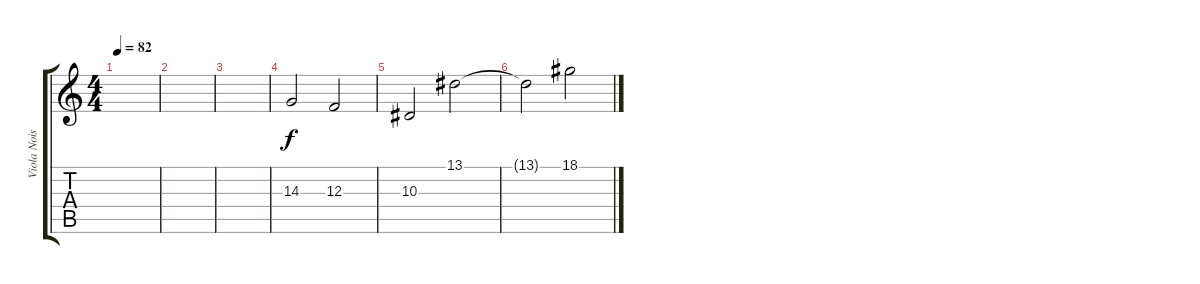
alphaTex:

\track ("Viola Noise1" "Viola Nois") {instrument pad1newage}
\staff {score tabs}
\tuning (D4 A3 F3 C3 G2 C2) {hide}
\ts (4 4)
\tempo 82
\clef g2
\ks c
|
|
|
14.3.2 12.3.2 |
10.3.2 13.1.2 |
13.1{t}.2 18.1.2
